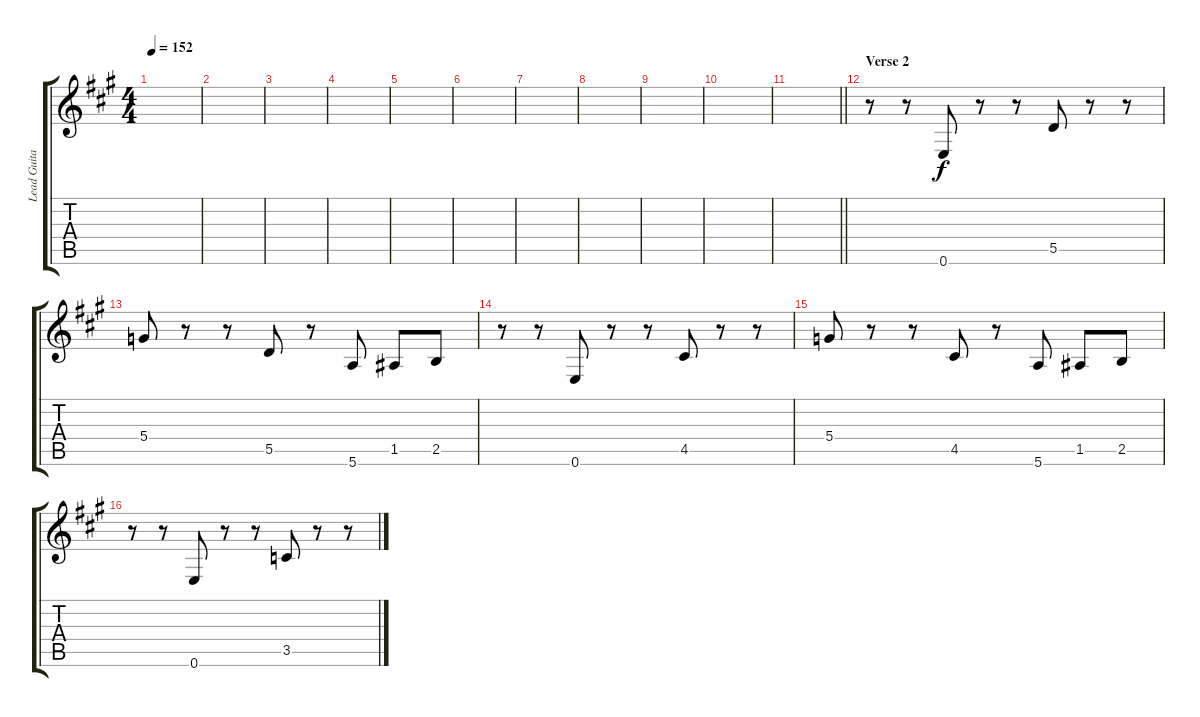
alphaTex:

\track ("Lead Guitar clean" "Lead Guita") {instrument electricguitarclean}
\staff {score tabs}
\tuning (E4 B3 G3 D3 A2 E2) {hide}
\ts (4 4)
\tempo 152
\clef g2
\ks a
|
|
|
|
|
|
|
|
|
|
\barLineRight lightlight
|
\section ("" "Verse 2")
r.8 r.8 0.6.8 r.8 r.8 5.5.8 r.8 r.8 |
5.4.8 r.8 r.8 5.5.8 r.8 5.6.8 1.5.8 2.5.8 |
r.8 r.8 0.6.8 r.8 r.8 4.5.8 r.8 r.8 |
5.4.8 r.8 r.8 4.5.8 r.8 5.6.8 1.5.8 2.5.8 |
r.8 r.8 0.6.8 r.8 r.8 3.5.8 r.8 r.8
